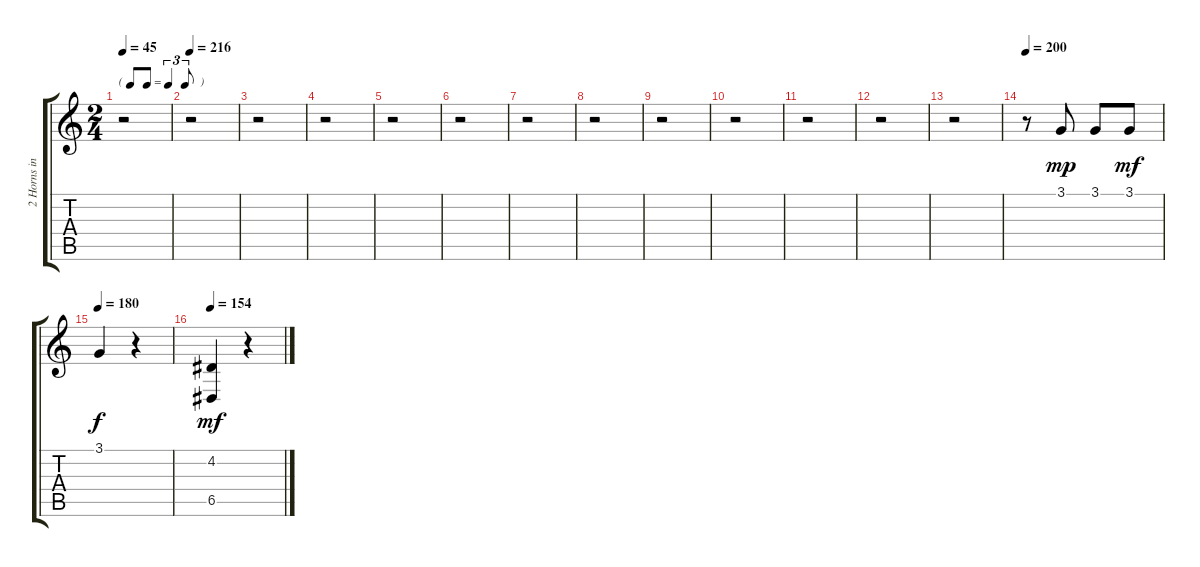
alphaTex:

\track ("2 Horns in Eb" "2 Horns in") {instrument frenchhorn}
\staff {score tabs}
\tuning (E4 B3 G3 D3 A2 E2) {hide}
\ts (2 4)
\tf triplet8th
\tempo 45
\clef g2
\ks c
r.2{dy ff} |
\tempo 216
r.2 |
r.2 |
r.2 |
r.2 |
r.2 |
r.2 |
r.2 |
r.2 |
r.2 |
r.2 |
r.2 |
r.2 |
\tempo 200
r.8 3.1.8{dy mp} 3.1.8 3.1.8{dy mf} |
\tempo 180
3.1.4{dy f} r.4 |
\tempo 154
(4.2 6.5).4{dy mf} r.4
